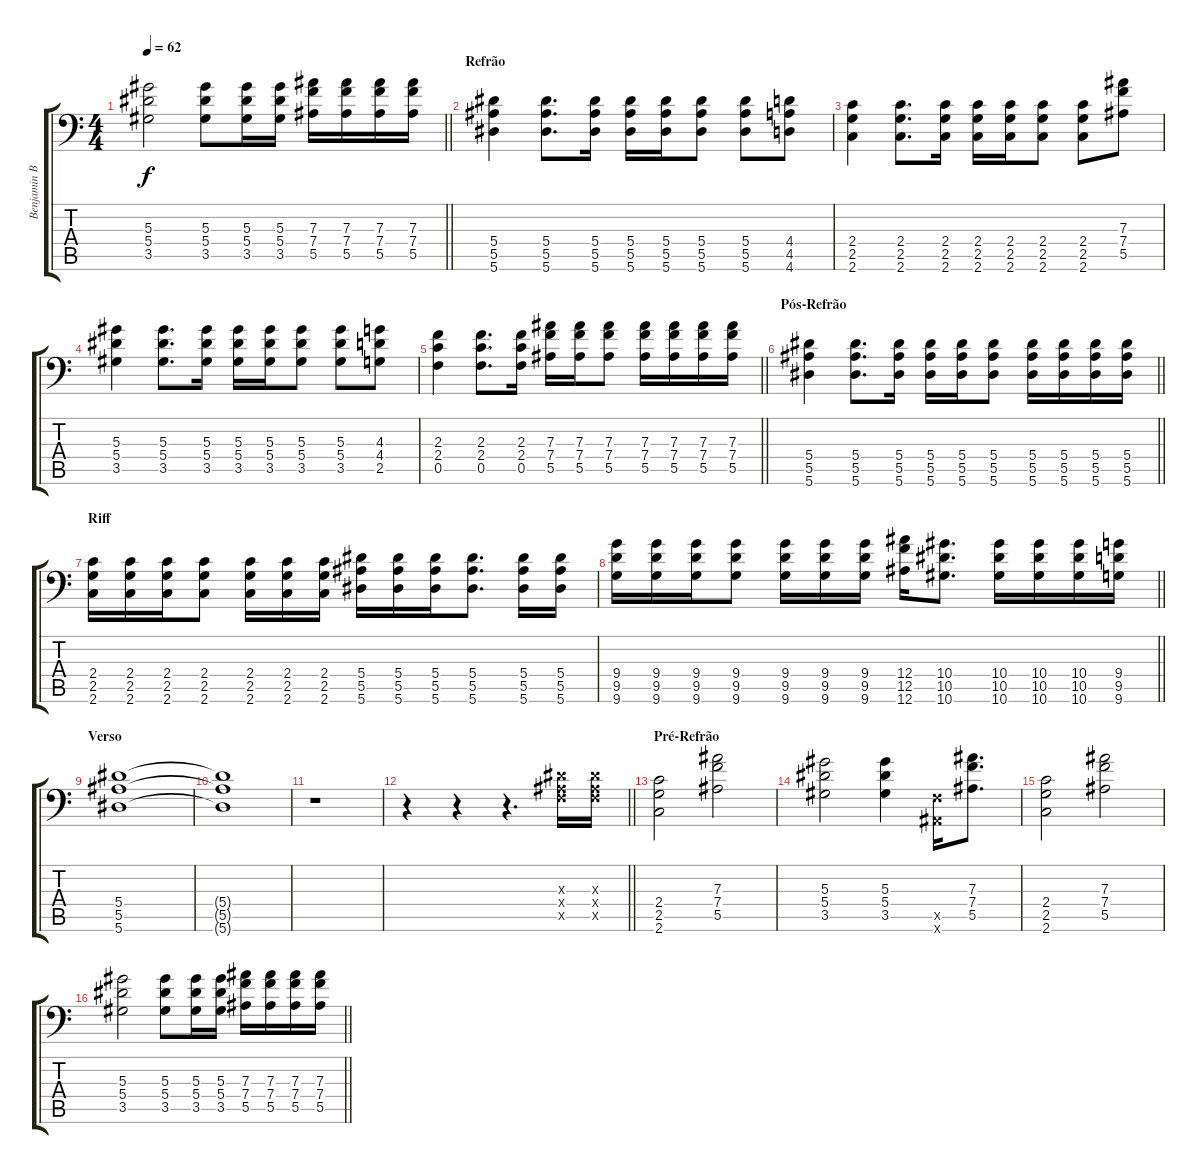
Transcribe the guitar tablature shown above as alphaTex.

\track ("Benjamin Burnley" "Benjamin B") {instrument distortionguitar}
\staff {score tabs}
\tuning (C4 G3 Eb3 Bb2 F2 Bb1) {hide}
\ts (4 4)
\tempo 62
\clef f4
\barLineRight lightlight
\ks c
(5.3 5.4 3.5).2{dy f} (5.3 5.4 3.5).8 (5.3 5.4 3.5).16 (5.3 5.4 3.5).16 (7.3 7.4 5.5).16 (7.3 7.4 5.5).16 (7.3 7.4 5.5).16 (7.3 7.4 5.5).16 |
\section ("" "Refrão")
(5.4 5.5 5.6).4 (5.4 5.5 5.6).8{d} (5.4 5.5 5.6).16 (5.4 5.5 5.6).16 (5.4 5.5 5.6).16 (5.4 5.5 5.6).8 (5.4 5.5 5.6).8 (4.4 4.5 4.6).8 |
(2.4 2.5 2.6).4 (2.4 2.5 2.6).8{d} (2.4 2.5 2.6).16 (2.4 2.5 2.6).16 (2.4 2.5 2.6).16 (2.4 2.5 2.6).8 (2.4 2.5 2.6).8 (7.3 7.4 5.5).8 |
(5.3 5.4 3.5).4 (5.3 5.4 3.5).8{d} (5.3 5.4 3.5).16 (5.3 5.4 3.5).16 (5.3 5.4 3.5).16 (5.3 5.4 3.5).8 (5.3 5.4 3.5).8 (4.3 4.4 2.5).8 |
\barLineRight lightlight
(2.3 2.4 0.5).4 (2.3 2.4 0.5).8{d} (2.3 2.4 0.5).16 (7.3 7.4 5.5).16 (7.3 7.4 5.5).16 (7.3 7.4 5.5).8 (7.3 7.4 5.5).16 (7.3 7.4 5.5).16 (7.3 7.4 5.5).16 (7.3 7.4 5.5).16 |
\section ("" "Pós-Refrão")
\barLineRight lightlight
(5.4 5.5 5.6).4 (5.4 5.5 5.6).8{d} (5.4 5.5 5.6).16 (5.4 5.5 5.6).16 (5.4 5.5 5.6).16 (5.4 5.5 5.6).8 (5.4 5.5 5.6).16 (5.4 5.5 5.6).16 (5.4 5.5 5.6).16 (5.4 5.5 5.6).16 |
\section ("" "Riff")
(2.4 2.5 2.6).16 (2.4 2.5 2.6).16 (2.4 2.5 2.6).16 (2.4 2.5 2.6).8 (2.4 2.5 2.6).16 (2.4 2.5 2.6).16 (2.4 2.5 2.6).16 (5.4 5.5 5.6).16 (5.4 5.5 5.6).16 (5.4 5.5 5.6).16 (5.4 5.5 5.6).8{d} (5.4 5.5 5.6).16 (5.4 5.5 5.6).16 |
\barLineRight lightlight
(9.4 9.5 9.6).16 (9.4 9.5 9.6).16 (9.4 9.5 9.6).16 (9.4 9.5 9.6).8 (9.4 9.5 9.6).16 (9.4 9.5 9.6).16 (9.4 9.5 9.6).16 (12.4 12.5 12.6).16 (10.4 10.5 10.6).8{d} (10.4 10.5 10.6).16 (10.4 10.5 10.6).16 (10.4 10.5 10.6).16 (9.4 9.5 9.6).16 |
\section ("" "Verso")
(5.4 5.5 5.6).1 |
(5.4{t} 5.5{t} 5.6{t}).1 |
r.1 |
\barLineRight lightlight
r.4 r.4 r.4{d} (0.3{x} 0.4{x} 0.5{x}).16 (0.3{x} 0.4{x} 0.5{x}).16 |
\section ("" "Pré-Refrão")
(2.4 2.5 2.6).2 (7.3 7.4 5.5).2 |
(5.3 5.4 3.5).2 (5.3 5.4 3.5).4 (0.5{x} 0.6{x}).16 (7.3 7.4 5.5).8{d} |
(2.4 2.5 2.6).2 (7.3 7.4 5.5).2 |
\barLineRight lightlight
(5.3 5.4 3.5).2 (5.3 5.4 3.5).8 (5.3 5.4 3.5).16 (5.3 5.4 3.5).16 (7.3 7.4 5.5).16 (7.3 7.4 5.5).16 (7.3 7.4 5.5).16 (7.3 7.4 5.5).16
